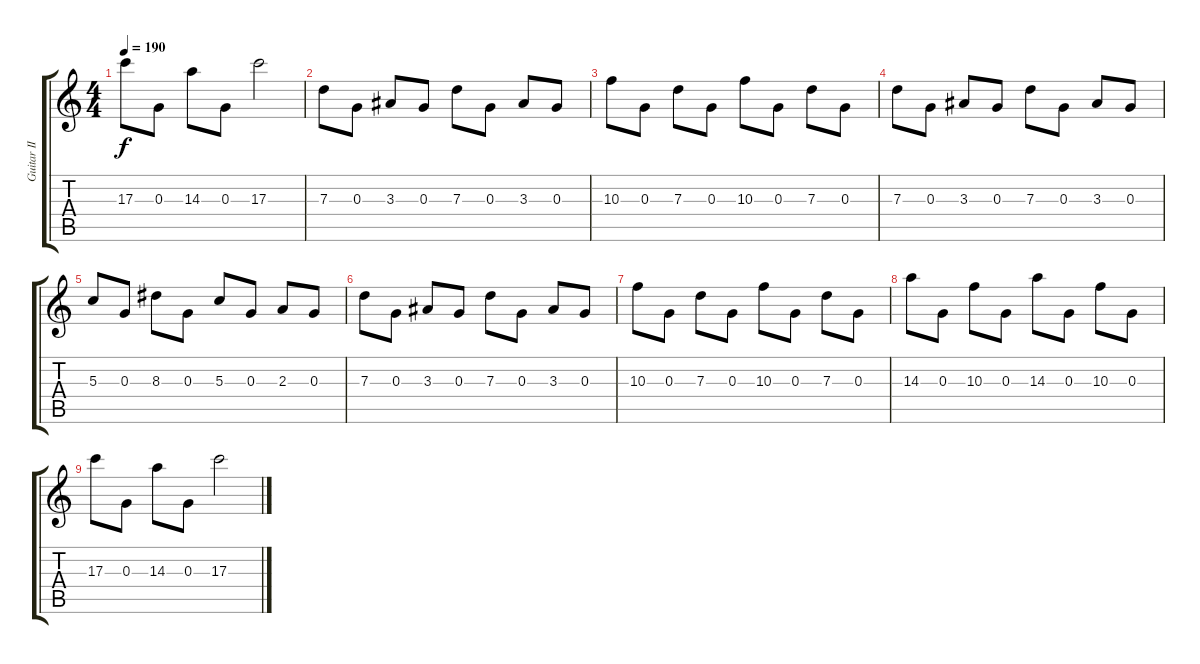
\track ("Guitar II" "Guitar II") {instrument distortionguitar}
\staff {score tabs}
\tuning (E4 B3 G3 D3 A2 E2) {hide}
\ts (4 4)
\tempo 190
\clef g2
\ks c
17.3.8{dy f} 0.3.8 14.3.8 0.3.8 17.3.2 |
7.3.8 0.3.8 3.3.8 0.3.8 7.3.8 0.3.8 3.3.8 0.3.8 |
10.3.8 0.3.8 7.3.8 0.3.8 10.3.8 0.3.8 7.3.8 0.3.8 |
7.3.8 0.3.8 3.3.8 0.3.8 7.3.8 0.3.8 3.3.8 0.3.8 |
5.3.8 0.3.8 8.3.8 0.3.8 5.3.8 0.3.8 2.3.8 0.3.8 |
7.3.8 0.3.8 3.3.8 0.3.8 7.3.8 0.3.8 3.3.8 0.3.8 |
10.3.8 0.3.8 7.3.8 0.3.8 10.3.8 0.3.8 7.3.8 0.3.8 |
14.3.8 0.3.8 10.3.8 0.3.8 14.3.8 0.3.8 10.3.8 0.3.8 |
17.3.8 0.3.8 14.3.8 0.3.8 17.3.2
